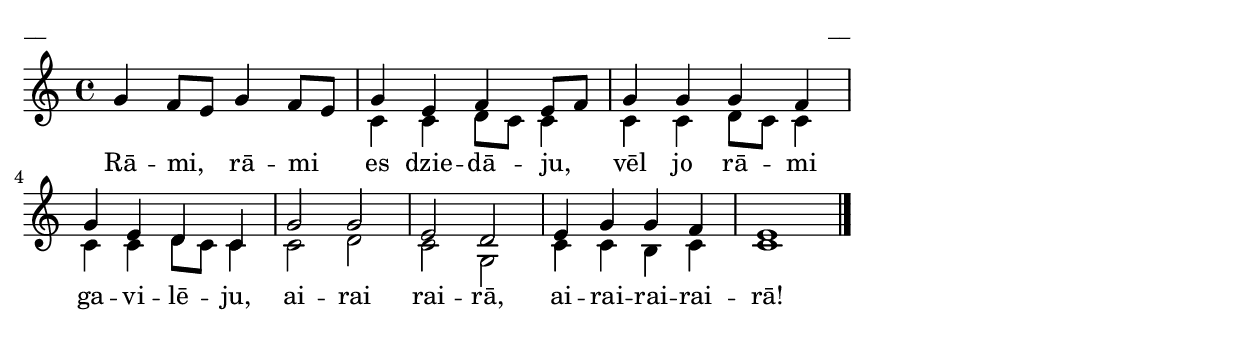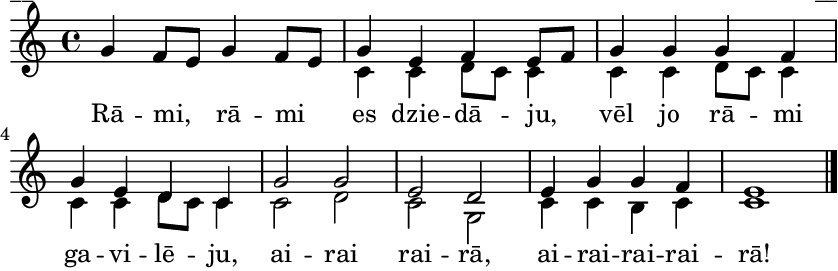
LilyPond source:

\version "2.13.18"
#(ly:set-option 'crop #t)
\paper {
line-width = 14\cm
left-margin = 0.4\cm
between-system-padding = 0.1\cm
between-system-space = 0.1\cm
}
% AALapas
% Rāmi, rāmi es dziedāju
\layout {
indent = #0
ragged-last = ##f
}


voiceA = \relative c' {
\clef "treble"
\key c \major
\time 4/4
g'4 f8[ e] g4 f8[ e] |
g4 e f e8[ f] |
g4 g g f |
g4 e d c |
g'2 g |
e2 d |
e4 g g f |
e1 |
\bar "|."
}


voiceB = \relative c' {
\clef "treble"
\key c \major
\time 4/4
s1 |
c4 c d8[ c] c4 |
c4 c d8[ c] c4 |
c4 c d8[ c] c4 |
c2 d |
c2 g |
c4 c b c |
c1 |
\bar "|."
}


lyricA = \lyricmode {
Rā -- mi, rā -- mi es dzie -- dā -- ju, vēl jo rā -- mi ga -- vi -- lē -- ju,
ai -- rai rai -- rā, ai -- rai -- rai -- rai -- rā!
}




fullScore = <<
\new Staff {
<<
\new Voice = "voiceA" { \voiceOne \autoBeamOff \voiceA }
\new Voice = "voiceB" { \voiceTwo \autoBeamOff \voiceB }
\new Lyrics \lyricsto "voiceA" \lyricA
>>
}
>>



\score {
\fullScore
\header { piece = "__" opus = "__" }
}
\markup { \with-color #(x11-color 'white) \sans \smaller "__" }
\score {
\unfoldRepeats
\fullScore
\midi {
\context { \Staff \remove "Staff_performer" }
\context { \Voice \consists "Staff_performer" }
}
}


